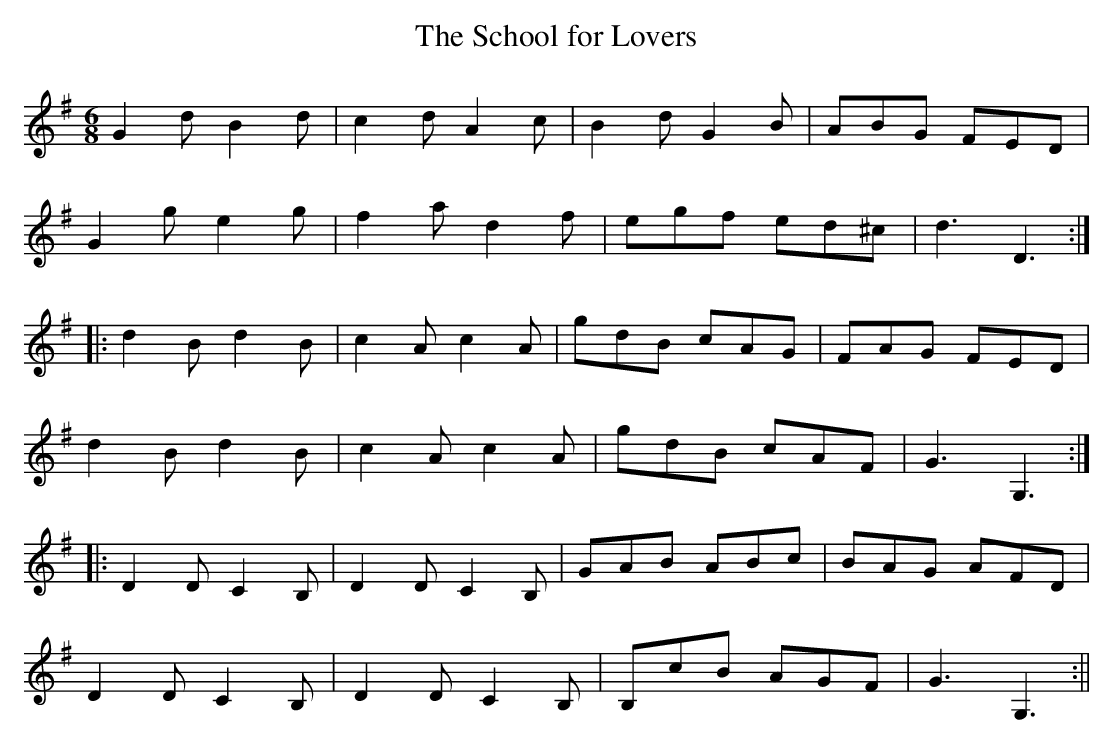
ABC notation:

X:1
T:School for Lovers, The
M:6/8
L:1/8
K:G
G2d B2d|c2d A2c|B2d G2B|ABG FED|
G2g e2g|f2a d2f|egf ed^c|d3 D3:|
|:d2B d2B|c2A c2A|gdB cAG|FAG FED|
d2B d2B|c2A c2A|gdB cAF|G3 G,3:|
|:D2D C2B,|D2D C2B,|GAB ABc|BAG AFD|
D2D C2B,|D2D C2B,|B,cB AGF|G3 G,3:||
